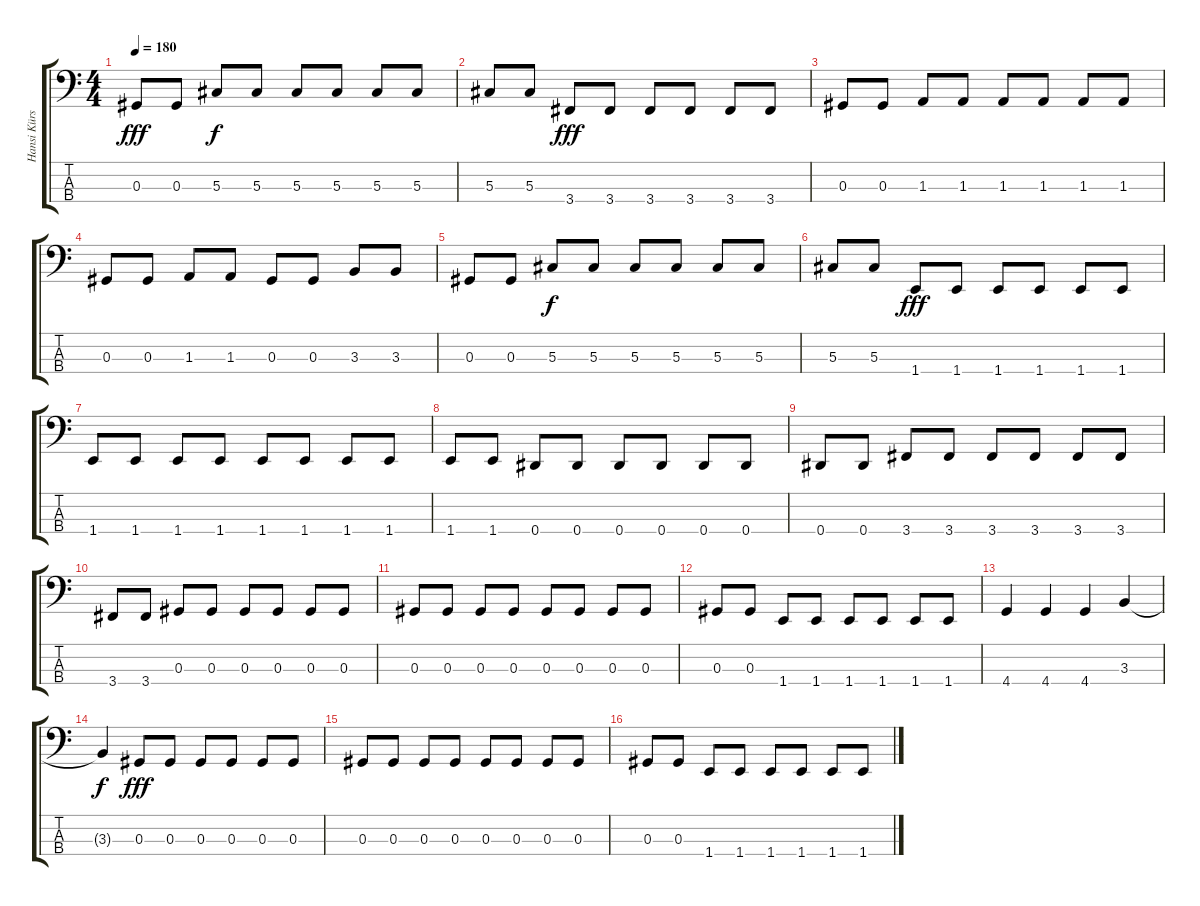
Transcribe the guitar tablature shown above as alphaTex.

\track ("Hansi Kürsch" "Hansi Kürs") {instrument electricbassfinger}
\staff {score tabs}
\tuning (Gb2 Db2 Ab1 Eb1) {hide}
\ts (4 4)
\tempo 180
\clef f4
\ks c
0.3.8{dy fff} 0.3.8 5.3.8{dy f} 5.3.8 5.3.8 5.3.8 5.3.8 5.3.8 |
5.3.8 5.3.8 3.4.8{dy fff} 3.4.8 3.4.8 3.4.8 3.4.8 3.4.8 |
0.3.8 0.3.8 1.3.8 1.3.8 1.3.8 1.3.8 1.3.8 1.3.8 |
0.3.8 0.3.8 1.3.8 1.3.8 0.3.8 0.3.8 3.3.8 3.3.8 |
0.3.8 0.3.8 5.3.8{dy f} 5.3.8 5.3.8 5.3.8 5.3.8 5.3.8 |
5.3.8 5.3.8 1.4.8{dy fff} 1.4.8 1.4.8 1.4.8 1.4.8 1.4.8 |
1.4.8 1.4.8 1.4.8 1.4.8 1.4.8 1.4.8 1.4.8 1.4.8 |
1.4.8 1.4.8 0.4.8 0.4.8 0.4.8 0.4.8 0.4.8 0.4.8 |
0.4.8 0.4.8 3.4.8 3.4.8 3.4.8 3.4.8 3.4.8 3.4.8 |
3.4.8 3.4.8 0.3.8 0.3.8 0.3.8 0.3.8 0.3.8 0.3.8 |
0.3.8 0.3.8 0.3.8 0.3.8 0.3.8 0.3.8 0.3.8 0.3.8 |
0.3.8 0.3.8 1.4.8 1.4.8 1.4.8 1.4.8 1.4.8 1.4.8 |
4.4.4 4.4.4 4.4.4 3.3.4 |
3.3{t}.4{dy f} 0.3.8{dy fff} 0.3.8 0.3.8 0.3.8 0.3.8 0.3.8 |
0.3.8 0.3.8 0.3.8 0.3.8 0.3.8 0.3.8 0.3.8 0.3.8 |
0.3.8 0.3.8 1.4.8 1.4.8 1.4.8 1.4.8 1.4.8 1.4.8
